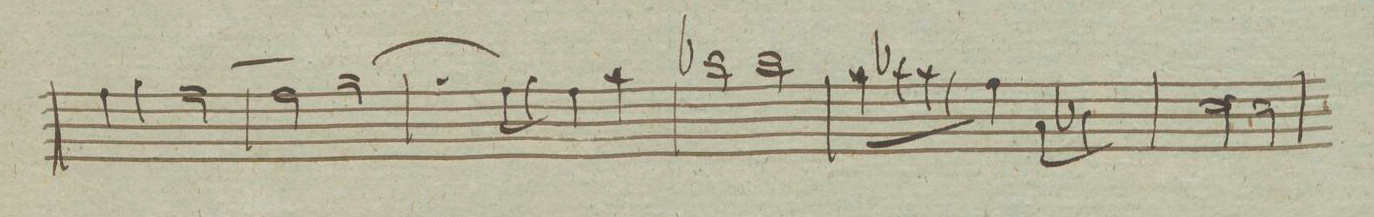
**kern	**dynam
*I"Flauto Secondo	*
*clefG2	*
*k[]	*
*met(c)	*
*M4/4	*
4ff\	.
4gg\	.
[>2ff\	.
=77	=77
2ff\]	.
(>2gg\	.
=78	=78
4gg\	.
8ff\L)	.
8gg\J	.
4ff\	.
4aa\	.
=79	=79
2bb-X\	.
2bb-\	.
=80	=80
8aa\L	.
8bb-X\	.
8aa\	.
8gg\J	.
4ff\	.
8a\L	.
8b-X\J	.
=81	=81
2cc\	.
2cc\	.
=82	=82
*-	*-
